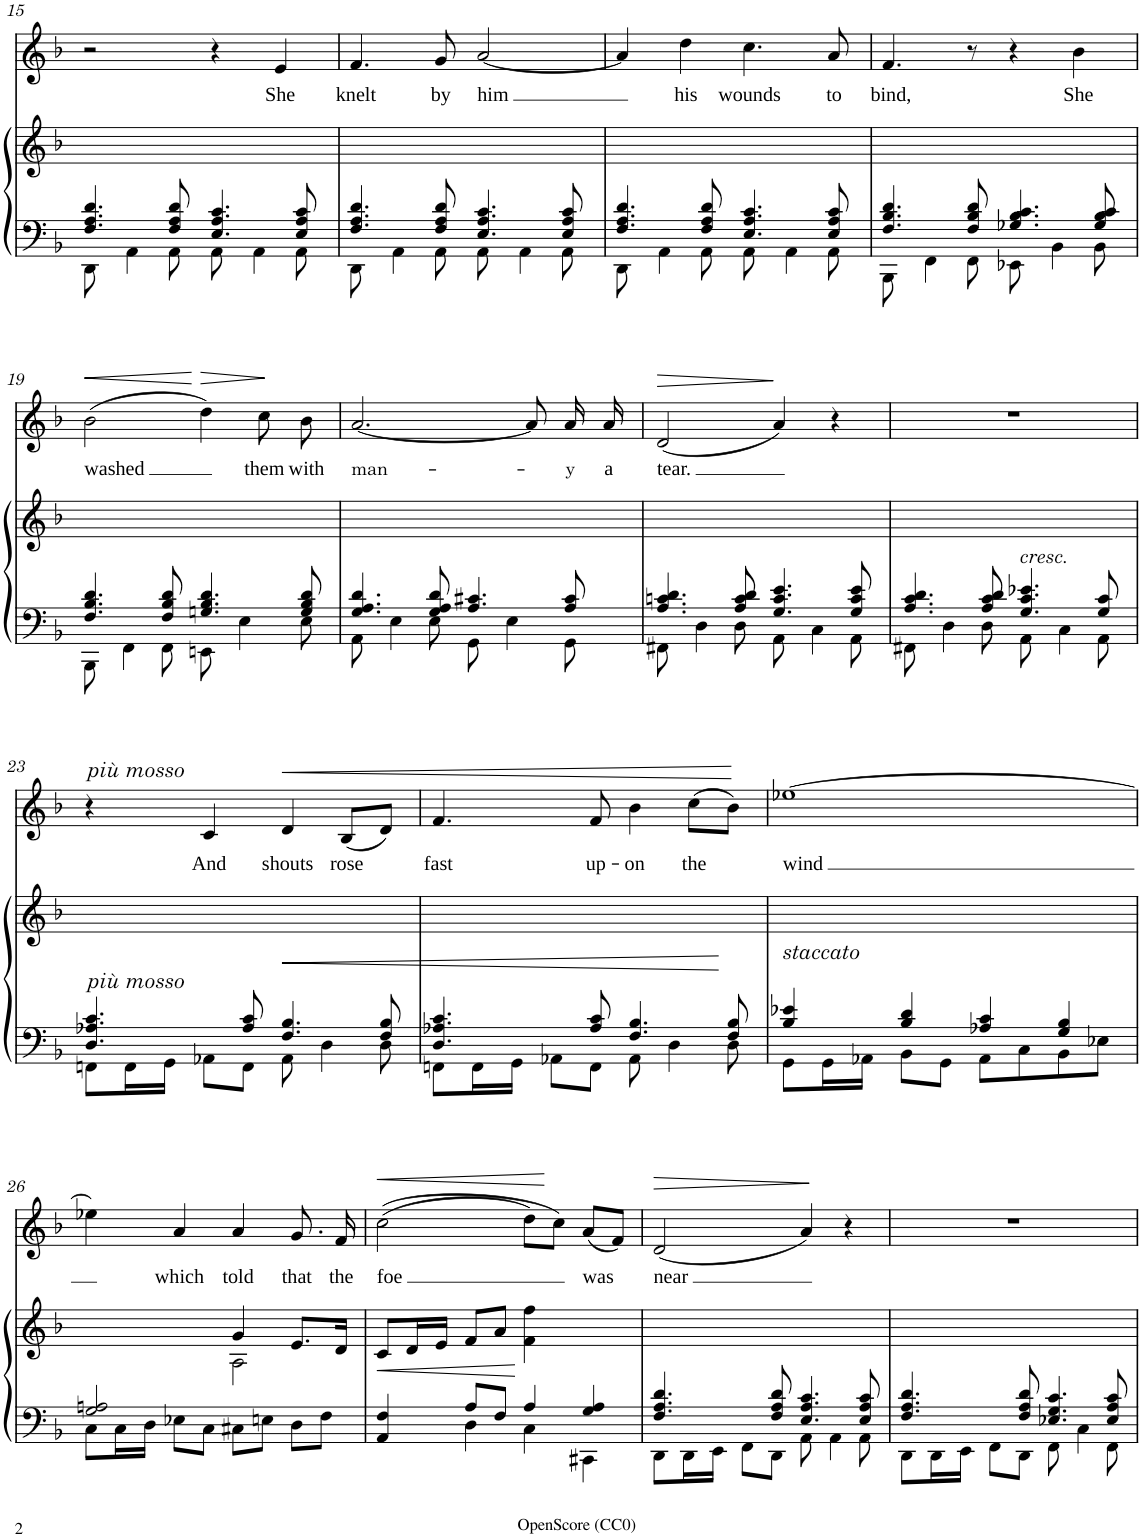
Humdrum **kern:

**kern	**kern	**kern	**text	**dynam
*part2	*part2	*part1	*part1	*part1
*staff3	*staff2	*staff1	*staff1	*staff1
*I"Piano	*	*I"Voice	*	*
*I'Pno	*	*	*	*
!!LO:PB:g=z
*clefF4	*clefG2	*clefG2	*	*
*k[b-]	*k[b-]	*k[b-]	*	*
*M4/4	*M4/4	*M4/4	*	*
=15	=15	=15	=15	=15
*^	*	*	*	*
4.F/ 4.A/ 4.d/	8DD\	1ryy	2r	.	.
.	4AA\	.	.	.	.
8F/ 8A/ 8d/	8AA\	.	.	.	.
4.E/ 4.A/ 4.c/	8AA\	.	4r	.	.
.	4AA\	.	.	.	.
!	!	!	!	!LO:LY:b	!
.	.	.	4e/	She	.
8E/ 8A/ 8c/	8AA\	.	.	.	.
=16	=16	=16	=16	=16	=16
!	!	!	!	!LO:LY:b	!
4.F/ 4.A/ 4.d/	8DD\	1ryy	4.f/	knelt	.
.	4AA\	.	.	.	.
!	!	!	!	!LO:LY:b	!
8F/ 8A/ 8d/	8AA\	.	8g/	by	.
!	!	!	!	!LO:LY:b	!
4.E/ 4.A/ 4.c/	8AA\	.	[2a/	him	.
.	4AA\	.	.	.	.
8E/ 8A/ 8c/	8AA\	.	.	.	.
=17	=17	=17	=17	=17	=17
4.F/ 4.A/ 4.d/	8DD\	1ryy	4a/]	.	.
.	4AA\	.	.	.	.
!	!	!	!	!LO:LY:b	!
.	.	.	4dd\	his	.
8F/ 8A/ 8d/	8AA\	.	.	.	.
!	!	!	!	!LO:LY:b	!
4.E/ 4.A/ 4.c/	8AA\	.	4.cc\	wounds	.
.	4AA\	.	.	.	.
!	!	!	!	!LO:LY:b	!
8E/ 8A/ 8c/	8AA\	.	8a/	to	.
=18	=18	=18	=18	=18	=18
!	!	!	!	!LO:LY:b	!
4.F/ 4.B-/ 4.d/	8BBB-\	1ryy	4.f/	bind,	.
.	4FF\	.	.	.	.
8F/ 8B-/ 8d/	8FF\	.	8r	.	.
4.G-X/ 4.B-/ 4.c/	8EE-X\	.	4r	.	.
.	4BB-\	.	.	.	.
!	!	!	!	!LO:LY:b	!
.	.	.	4b-\	She	.
8G-/ 8B-/ 8c/	8BB-\	.	.	.	.
!!LO:LB:g=z
=19	=19	=19	=19	=19	=19
!	!	!	!	!LO:LY:b	!LO:HP:b
4.F/ 4.B-/ 4.d/	8BBB-\	1ryy	(2b-\	washed	<
.	4FF\	.	.	.	.
8F/ 8B-/ 8d/	8FF\	.	.	.	.
!	!	!	!	!	!LO:HP:n=1:b
4.Gn/ 4.B-/ 4.d/	8EEn\	.	4dd\)	.	[ >
.	4E\	.	.	.	.
!	!	!	!	!LO:LY:b	!
.	.	.	8cc\	them	]
!	!	!	!	!LO:LY:b	!
8G/ 8B-/ 8d/	8E\	.	8b-\	with	.
=20	=20	=20	=20	=20	=20
!	!	!	!	!LO:LY:b	!
4.G/ 4.A/ 4.d/	8AA\	1ryy	[2.a/	man-	.
.	4E\	.	.	.	.
8G/ 8A/ 8d/	8E\	.	.	.	.
4.A/ 4.c#X/	8GG\	.	.	.	.
.	4E\	.	.	.	.
.	.	.	8a/]	.	.
!	!	!	!	!LO:LY:b	!
8A/ 8c#/	8GG\	.	16a/	-y	.
!	!	!	!	!LO:LY:b	!
.	.	.	16a/	a	.
=21	=21	=21	=21	=21	=21
!	!	!	!	!LO:LY:b	!LO:HP:b
4.A/ 4.cn/ 4.d/	8FF#X\	1ryy	(2d/	tear.	>
.	4D\	.	.	.	.
8A/ 8c/ 8d/	8D\	.	.	.	.
4.G/ 4.c/ 4.e/	8AA\	.	4a/)	.	]
.	4C\	.	.	.	.
.	.	.	4r	.	.
8G/ 8c/ 8e/	8AA\	.	.	.	.
=22	=22	=22	=22	=22	=22
4.A/ 4.c/ 4.d/	8FF#X\	2ryy	1r	.	.
.	4D\	.	.	.	.
8A/ 8c/ 8d/	8D\	.	.	.	.
!	!	!LO:TX:b:i:t=cresc.	!	!	!
4.G/ 4.c/ 4.e-X/	8AA\	2ryy	.	.	.
.	4C\	.	.	.	.
8G/ 8c/	8AA\	.	.	.	.
!!LO:LB:g=z
=23	=23	=23	=23	=23	=23
!	!	!	!LO:TX:a:i:t=più mosso	!	!
!	!	!LO:TX:b:i:t=più mosso	!	!	!
4.D/ 4.A-X/ 4.c/	8FFn\L	1ryy	4r	.	.
.	16FF\L	.	.	.	.
.	16GG\JJ	.	.	.	.
!	!	!	!	!LO:LY:b	!
.	8AA-X\L	.	4c/	And	.
8A-/ 8c/	8FF\J	.	.	.	.
!	!	!	!	!LO:LY:b	!LO:HP:b
4.F/ 4.B-/	8AA-\	.	4d/	shouts	<
.	4D\	.	.	.	.
!	!	!	!	!LO:LY:b	!
.	.	.	(8B-/L	rose	.
8F/ 8B-/	8D\	.	8d/J)	.	.
=24	=24	=24	=24	=24	=24
!	!	!	!	!LO:LY:b	!
4.D/ 4.A-X/ 4.c/	8FFn\L	1ryy	4.f/	fast	.
.	16FF\L	.	.	.	.
.	16GG\JJ	.	.	.	.
.	8AA-X\L	.	.	.	.
!	!	!	!	!LO:LY:b	!
8A-/ 8c/	8FF\J	.	8f/	up-	.
!	!	!	!	!LO:LY:b	!
4.F/ 4.B-/	8AA-\	.	4b-\	-on	.
.	4D\	.	.	.	.
!	!	!	!	!LO:LY:b	!
.	.	.	(8cc\L	the	.
8F/ 8B-/	8D\	.	8b-\J)	.	.
*v	*v	*	*	*	*
.	.	.	.	[
=25	=25	=25	=25	=25
*^	*	*	*	*
!	!	!LO:TX:b:i:t=staccato	!	!	!
!	!	!	!	!LO:LY:b	!
4B-/' 4e-X/'	8GG\L	1ryy	[1ee-X	wind	.
.	16GG\L	.	.	.	.
.	16AA-X\JJ	.	.	.	.
4B-/' 4d/'	8BB-\L	.	.	.	.
.	8GG\J	.	.	.	.
4A-X/' 4c/'	8AA-\L	.	.	.	.
.	8C\	.	.	.	.
4G/' 4B-/'	8BB-\	.	.	.	.
.	8E-X\J	.	.	.	.
!!LO:LB:g=z
=26	=26	=26	=26	=26	=26
*	*	*^	*	*	*
2G/ 2An/	8C\L	2ryy	2ryy	4ee-X\]	.	.
.	16C\L	.	.	.	.	.
.	16D\JJ	.	.	.	.	.
!	!	!	!	!	!LO:LY:b	!
.	8E-X\L	.	.	4a/	which	.
.	8C\J	.	.	.	.	.
!	!	!	!	!	!LO:LY:b	!
2ryy	8C#X\L	4g/	2A\	4a/	told	.
.	8En\J	.	.	.	.	.
!	!	!	!	!	!LO:LY:b	!
.	8D\L	8.e/L	.	8.g/	that	.
.	8F\J	.	.	.	.	.
!	!	!	!	!	!LO:LY:b	!
.	.	16d/Jk	.	16f/	the	.
*	*	*v	*v	*	*	*
=27	=27	=27	=27	=27	=27
*	*^	*	*	*	*
!	!	!	!	!	!LO:LY:b	!LO:HP:b
2.ryy	4AA/ 4F/	4ryy	8c/L	((2cc\	foe	<
.	.	.	16d/L	.	.	.
.	.	.	16e/JJ	.	.	.
.	8A/L	4D\	8f/L	.	.	.
.	8F/J	.	8a/J	.	.	.
.	4A/	4C\	4f\ 4ff\	8dd\L)	.	.
.	.	.	.	8cc\J)	.	[
!	!	!	!	!	!LO:LY:b	!
4G/ 4A/	4CC#X\	4ryy	4ryy	(8a/L	was	.
.	.	.	.	8f/J)	.	.
*	*v	*v	*	*	*	*
=28	=28	=28	=28	=28	=28
!	!	!	!	!LO:LY:b	!LO:HP:b
4.F/ 4.A/ 4.d/	8DD\L	1ryy	(2d/	near	>
.	16DD\L	.	.	.	.
.	16EE\JJ	.	.	.	.
.	8FF\L	.	.	.	.
8F/ 8A/ 8d/	8DD\J	.	.	.	.
4.E/ 4.A/ 4.c/	8AA\	.	4a/)	.	.
.	4AA\	.	.	.	.
.	.	.	4r	.	]
8E/ 8A/ 8c/	8AA\	.	.	.	.
=29	=29	=29	=29	=29	=29
4.F/ 4.A/ 4.d/	8DD\L	1ryy	1r	.	.
.	16DD\L	.	.	.	.
.	16EE\JJ	.	.	.	.
.	8FF\L	.	.	.	.
8F/ 8A/ 8d/	8DD\J	.	.	.	.
4.E-X/ 4.G/ 4.c/	8FF\	.	.	.	.
.	4C\	.	.	.	.
8E-/ 8A/ 8c/	8FF\	.	.	.	.
*v	*v	*	*	*	*
=	=	=	=	=
*-	*-	*-	*-	*-
